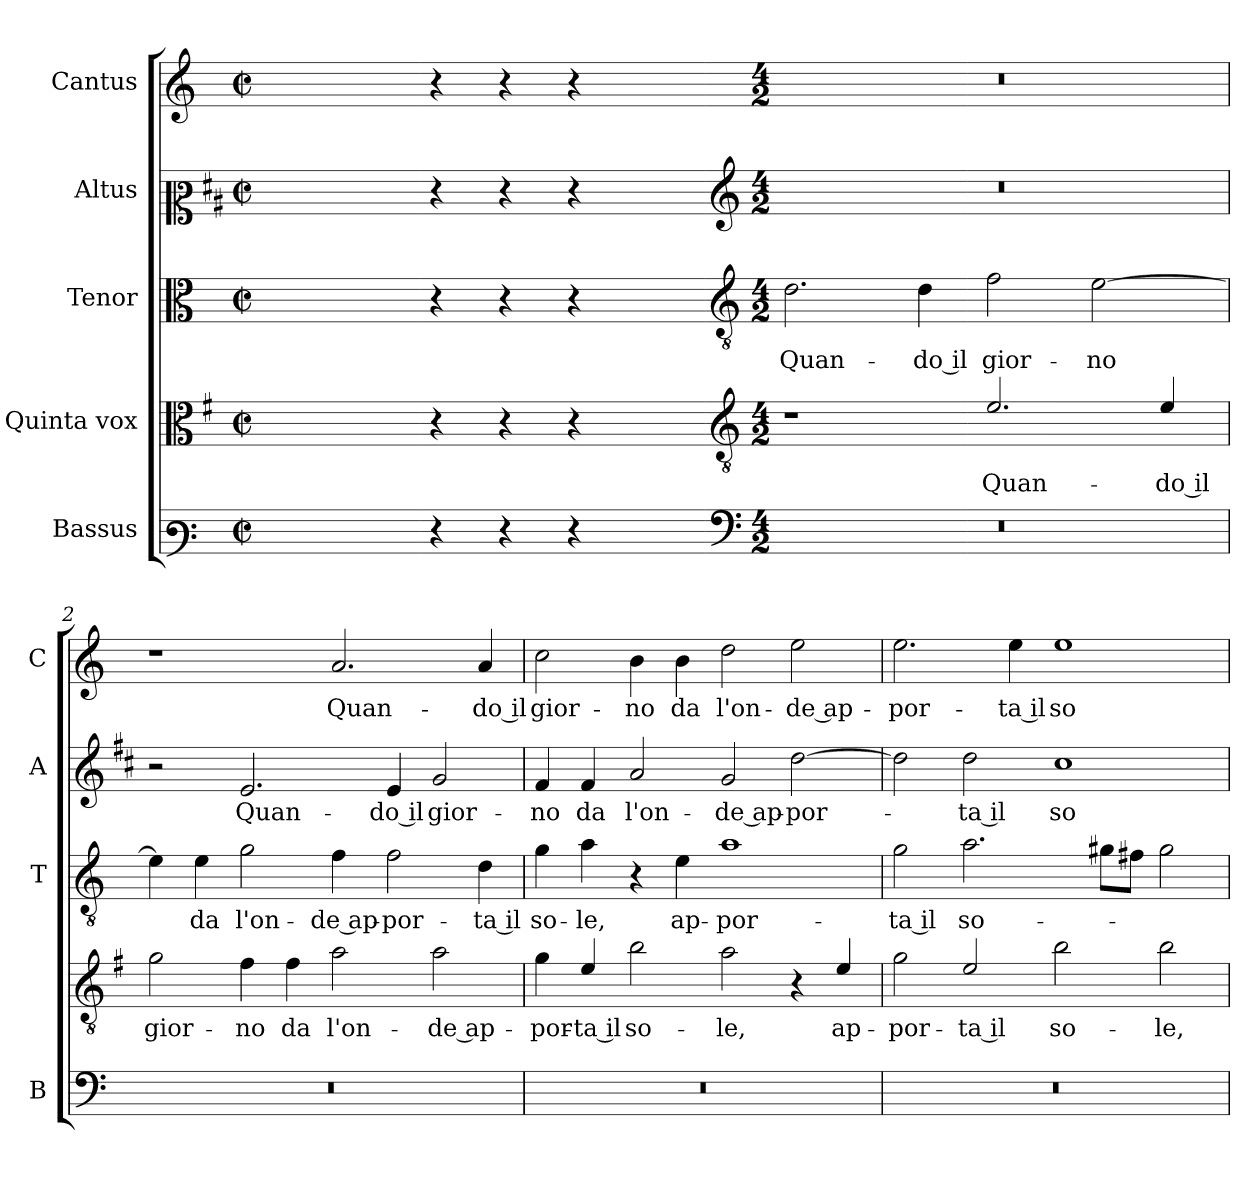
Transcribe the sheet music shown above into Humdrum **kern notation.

**kern	**kern	**text	**kern	**text	**kern	**text	**kern	**text
*part5	*part4	*part4	*part3	*part3	*part2	*part2	*part1	*part1
*staff5	*staff4	*staff4	*staff3	*staff3	*staff2	*staff2	*staff1	*staff1
*I"Bassus	*I"Quinta vox	*	*I"Tenor	*	*I"Altus	*	*I"Cantus	*
*I'B	*	*	*I'T	*	*I'A	*	*I'C	*
*clefF3	*clefC3	*	*clefC3	*	*clefC2	*	*clefG2	*
*	*ITrd4c7	*	*	*	*ITrd1c2	*	*	*
*k[]	*k[]	*	*k[]	*	*k[]	*	*k[]	*
*C:	*C:	*	*C:	*	*C:	*	*C:	*
*M2/2	*M2/2	*	*M2/2	*	*M2/2	*	*M2/2	*
*met(c|)	*met(c|)	*	*met(c|)	*	*met(c|)	*	*met(c|)	*
=	=	=	=	=	=	=	=	=
1ryy	1ryy	.	1ryy	.	1ryy	.	1ryy	.
=1X-	=1X-	=1X-	=1X-	=1X-	=1X-	=1X-	=1X-	=1X-
4r	4r	.	4r	.	4r	.	4r	.
4r	4r	.	4r	.	4r	.	4r	.
4r	4r	.	4r	.	4r	.	4r	.
4ryy	4ryy	.	4ryy	.	4ryy	.	4ryy	.
=1-	=1-	=1-	=1-	=1-	=1-	=1-	=1-	=1-
*clefF4	*clefGv2	*	*clefGv2	*	*clefG2	*	*	*
*M4/2	*M4/2	*	*M4/2	*	*M4/2	*	*M4/2	*
!	!	!	!	!LO:LY:b	!	!	!	!
0r	1r	.	2.d\	Quan-	0r	.	0r	.
!	!	!	!	!LO:LY:b	!	!	!	!
.	.	.	4d\	-do il	.	.	.	.
!	!	!LO:LY:b	!	!LO:LY:b	!	!	!	!
.	2.A/	Quan-	2f\	gior-	.	.	.	.
!	!	!	!	!LO:LY:b	!	!	!	!
.	.	.	[2e\	-no	.	.	.	.
!	!	!LO:LY:b	!	!	!	!	!	!
.	4A/	-do il	.	.	.	.	.	.
=2	=2	=2	=2	=2	=2	=2	=2	=2
!	!	!LO:LY:b	!	!	!	!	!	!
0r	2c\	gior-	4e\]	.	2r	.	1r	.
!	!	!	!	!LO:LY:b	!	!	!	!
.	.	.	4e\	da	.	.	.	.
!	!	!LO:LY:b	!	!LO:LY:b	!	!LO:LY:b	!	!
.	4B\	-no	2g\	l'on-	2.d/	Quan-	.	.
!	!	!LO:LY:b	!	!	!	!	!	!
.	4B\	da	.	.	.	.	.	.
!	!	!LO:LY:b	!	!LO:LY:b	!	!	!	!LO:LY:b
.	2d\	l'on-	4f\	-de ap-	.	.	2.a/	Quan-
!	!	!	!	!LO:LY:b	!	!LO:LY:b	!	!
.	.	.	2f\	-por-	4d/	-do il	.	.
!	!	!LO:LY:b	!	!	!	!LO:LY:b	!	!
.	2d\	-de ap-	.	.	2f/	gior-	.	.
!	!	!	!	!LO:LY:b	!	!	!	!LO:LY:b
.	.	.	4d\	-ta il	.	.	4a/	-do il
=3	=3	=3	=3	=3	=3	=3	=3	=3
!	!	!LO:LY:b	!	!LO:LY:b	!	!LO:LY:b	!	!LO:LY:b
0r	4c\	-por-	4g\	so-	4e/	-no	2cc\	gior-
!	!	!LO:LY:b	!	!LO:LY:b	!	!LO:LY:b	!	!
.	4A/	-ta il	4a\	-le,	4e/	da	.	.
!	!	!LO:LY:b	!	!	!	!LO:LY:b	!	!LO:LY:b
.	2e\	so-	4r	.	2g/	l'on-	4b\	-no
!	!	!	!	!LO:LY:b	!	!	!	!LO:LY:b
.	.	.	4e\	ap-	.	.	4b\	da
!	!	!LO:LY:b	!	!LO:LY:b	!	!LO:LY:b	!	!LO:LY:b
.	2d\	-le,	1a	-por-	2f/	-de ap-	2dd\	l'on-
!	!	!	!	!	!	!LO:LY:b	!	!LO:LY:b
.	4r	.	.	.	[2cc\	-por-	2ee\	-de ap-
!	!	!LO:LY:b	!	!	!	!	!	!
.	4A/	ap-	.	.	.	.	.	.
!!LO:LB:g=z
=4	=4	=4	=4	=4	=4	=4	=4	=4
!	!	!LO:LY:b	!	!LO:LY:b	!	!	!	!LO:LY:b
0r	2c\	-por-	2g\	-ta il	2cc\]	.	2.ee\	-por-
!	!	!LO:LY:b	!	!LO:LY:b	!	!LO:LY:b	!	!
.	2A/	-ta il	2.a\	so-	2cc\	-ta il	.	.
!	!	!	!	!	!	!	!	!LO:LY:b
.	.	.	.	.	.	.	4ee\	-ta il
!	!	!LO:LY:b	!	!	!	!LO:LY:b	!	!LO:LY:b
.	2e\	so-	.	.	1b	so-	1ee	so-
.	.	.	8g#X\L	.	.	.	.	.
.	.	.	8f#X\J	.	.	.	.	.
!	!	!LO:LY:b	!	!	!	!	!	!
.	2e\	-le,	2g#\	.	.	.	.	.
=	=	=	=	=	=	=	=	=
*-	*-	*-	*-	*-	*-	*-	*-	*-
